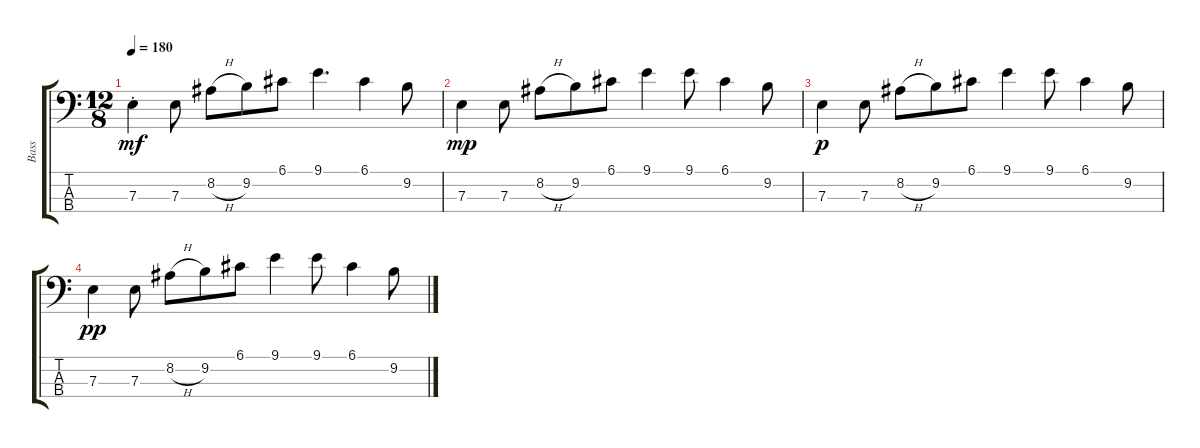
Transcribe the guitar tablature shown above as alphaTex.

\track ("Bass" "Bass") {instrument electricbassfinger}
\staff {score tabs}
\tuning (G2 D2 A1 E1) {hide}
\ts (12 8)
\tempo 180
\clef f4
\ks c
7.3{st}.4{dy mf} 7.3.8 8.2{h}.8 9.2.8 6.1.8 9.1.4{d} 6.1.4 9.2.8 |
7.3.4{dy mp} 7.3.8 8.2{h}.8 9.2.8 6.1.8 9.1.4 9.1.8 6.1.4 9.2.8 |
7.3.4{dy p} 7.3.8 8.2{h}.8 9.2.8 6.1.8 9.1.4 9.1.8 6.1.4 9.2.8 |
7.3.4{dy pp} 7.3.8 8.2{h}.8 9.2.8 6.1.8 9.1.4 9.1.8 6.1.4 9.2.8
